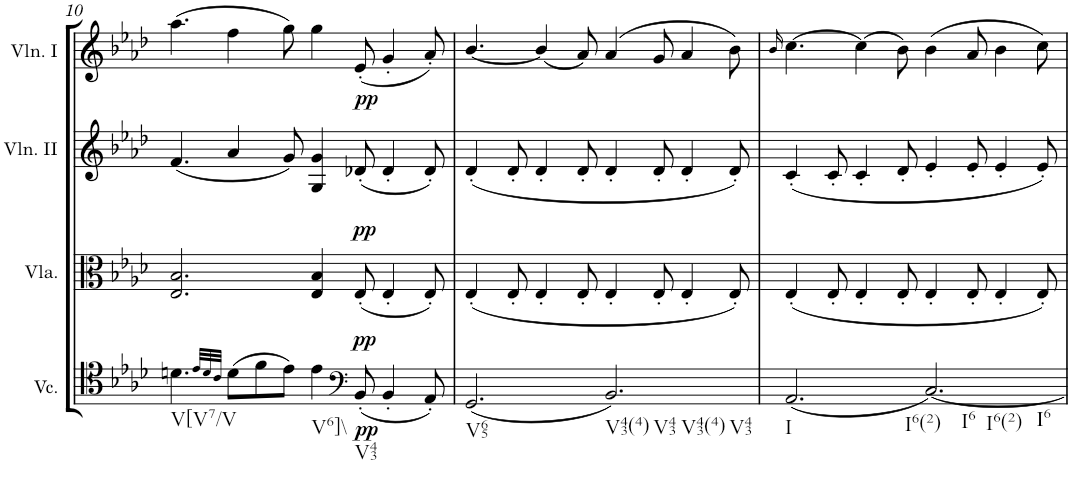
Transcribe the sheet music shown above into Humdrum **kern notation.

**kern	**dynam	**kern	**dynam	**kern	**dynam	**kern
*part4	*part4	*part3	*part3	*part2	*part2	*part1
*staff4	*staff4	*staff3	*staff3	*staff2	*staff2	*staff1
*I"Violoncello	*	*I"Viola	*	*I"Violin II	*	*I"Violin I
*I'Vc.	*	*I'Vla.	*	*I'Vln. II	*	*I'Vln. I
!!LO:PB:g=z
*clefC4	*	*clefC3	*	*clefG2	*	*clefG2
*k[b-e-a-d-]	*	*k[b-e-a-d-]	*	*k[b-e-a-d-]	*	*k[b-e-a-d-]
*A-:	*	*A-:	*	*A-:	*	*A-:
*M12/8	*	*M12/8	*	*M12/8	*	*M12/8
=10	=10	=10	=10	=10	=10	=10
!LO:TX:b:t=V[V7/V	!	!	!	!	!	!
4.dn\	.	2.E-/ 2.B-/	.	(4.f/	.	(4.aa-\
32qe-/LLL	.	.	.	.	.	.
32qd/	.	.	.	.	.	.
32qc/JJJ	.	.	.	.	.	.
(8d\L	.	.	.	4a-/	.	4ff\
8f\	.	.	.	.	.	.
8e-\J)	.	.	.	8g/)	.	8gg\)
!LO:TX:b:t=V6]\\	!	!	!	!	!	!
4e-\	.	4E-/ 4B-/	.	4G/ 4g/	.	4gg\
*clefF4	*	*	*	*	*	*
!LO:TX:b:t=V43	!	!	!	!	!	!
!	!LO:DY:a	!	!LO:DY:a	!	!	!
(8BB-'/	pp	(8E-'/	pp	(8d-X'/	.	(8e-'/
!	!LO:DY:b	!	!	!	!LO:DY:a	!
4BB-'/	pp	4E-'/	.	4d-'/	pp	4g'/
8AA-'/)	.	8E-'/)	.	8d-'/)	.	8a-'/)
=11	=11	=11	=11	=11	=11	=11
!LO:TX:b:t=V65	!	!	!	!	!	!
(2.GG/	.	(4E-'/	.	(4d-'/	.	[4.b-/
.	.	8E-'/	.	8d-'/	.	.
.	.	4E-'/	.	4d-'/	.	(4b-/]
.	.	8E-'/	.	8d-'/	.	8a-/)
!LO:TX:b:t=V43(4)	!	!	!	!	!	!
!LO:TX:b:t=V43	!	!	!	!	!	!
!LO:TX:b:t=V43(4)	!	!	!	!	!	!
!LO:TX:b:t=V43	!	!	!	!	!	!
2.BB-/)	.	4E-'/	.	4d-'/	.	(4a-/
.	.	8E-'/	.	8d-'/	.	8g/
.	.	4E-'/	.	4d-'/	.	4a-/
.	.	8E-'/)	.	8d-'/)	.	8b-\)
=12	=12	=12	=12	=12	=12	=12
.	.	.	.	.	.	16qb-/
!LO:TX:b:t=I	!	!	!	!	!	!
(2.AA-/	.	(4E-'/	.	(4c'/	.	[4.cc\
.	.	8E-'/	.	8c'/	.	.
.	.	4E-'/	.	4c'/	.	(4cc\]
.	.	8E-'/	.	8d-'/	.	8b-\)
!LO:TX:b:t=I6(2)	!	!	!	!	!	!
!LO:TX:b:t=I6	!	!	!	!	!	!
!LO:TX:b:t=I6(2)	!	!	!	!	!	!
!LO:TX:b:t=I6	!	!	!	!	!	!
[2.C/)	.	4E-'/	.	4e-'/	.	(4b-\
.	.	8E-'/	.	8e-'/	.	8a-/
.	.	4E-'/	.	4e-'/	.	4b-\
.	.	8E-'/)	.	8e-'/)	.	8cc\)
=	=	=	=	=	=	=
*-	*-	*-	*-	*-	*-	*-
